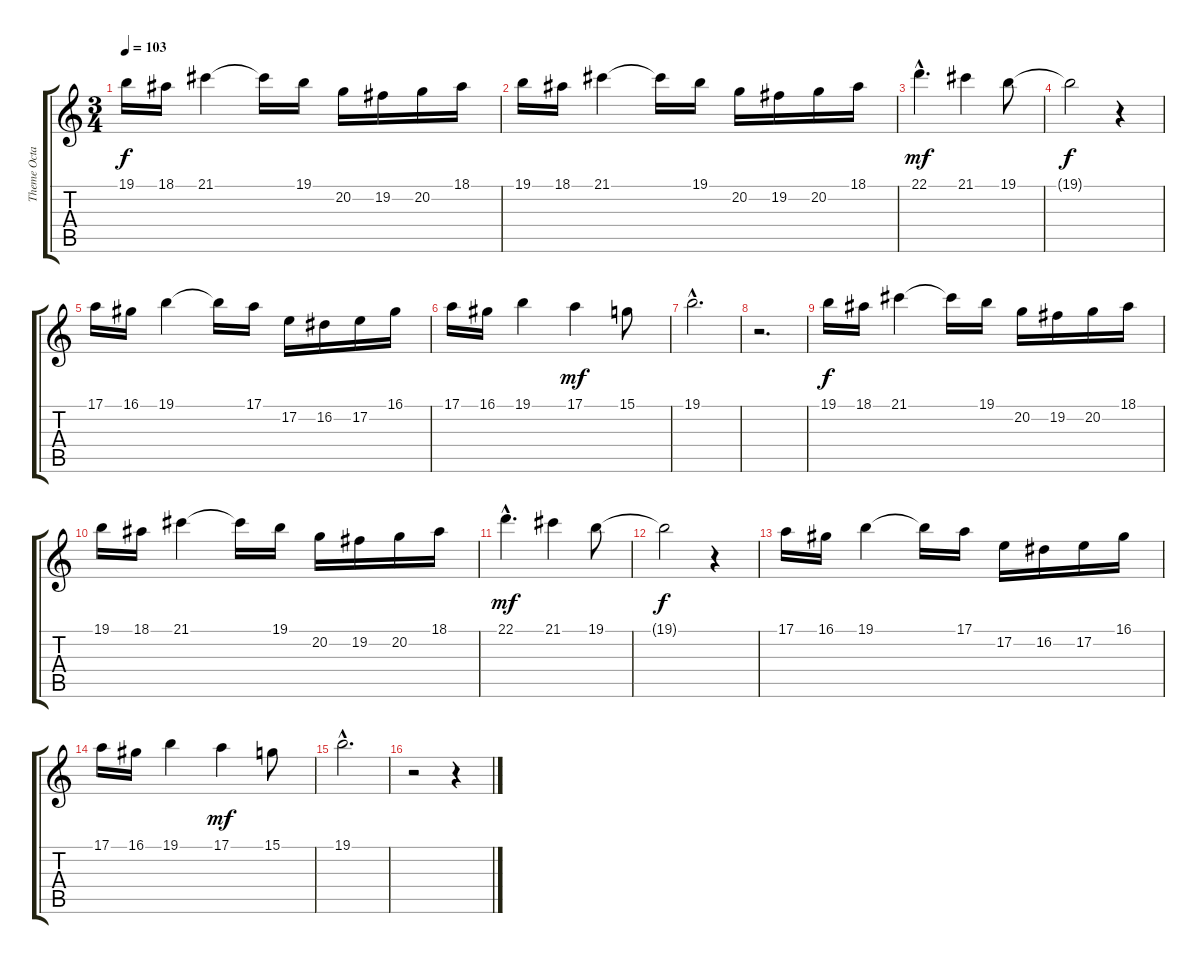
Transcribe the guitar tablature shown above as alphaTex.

\track ("Theme Octave" "Theme Octa") {instrument accordion}
\staff {score tabs}
\tuning (E4 B3 G3 D3 A2 E2) {hide}
\ts (3 4)
\tempo 103
\clef g2
\ks c
19.1.16{dy f} 18.1.16 21.1.4 21.1{t}.16 19.1.16 20.2.16 19.2.16 20.2.16 18.1.16 |
19.1.16 18.1.16 21.1.4 21.1{t}.16 19.1.16 20.2.16 19.2.16 20.2.16 18.1.16 |
22.1{hac}.4{d dy mf} 21.1.4 19.1.8 |
19.1{t}.2{dy f} r.4 |
17.1.16 16.1.16 19.1.4 19.1{t}.16 17.1.16 17.2.16 16.2.16 17.2.16 16.1.16 |
17.1.16 16.1.16 19.1.4 17.1.4{dy mf} 15.1.8 |
19.1{hac}.2{d} |
r.2{d} |
19.1.16{dy f volume 11} 18.1.16 21.1.4{volume 11} 21.1{t}.16 19.1.16{volume 10} 20.2.16{volume 10} 19.2.16{volume 10} 20.2.16{volume 10} 18.1.16{volume 10} |
19.1.16{volume 10} 18.1.16{volume 10} 21.1.4{volume 10} 21.1{t}.16 19.1.16{volume 9} 20.2.16{volume 9} 19.2.16{volume 9} 20.2.16{volume 9} 18.1.16{volume 9} |
22.1{hac}.4{d dy mf volume 8} 21.1.4{volume 8} 19.1.8{volume 7} |
19.1{t}.2{dy f} r.4 |
17.1.16{volume 6} 16.1.16 19.1.4{volume 6} 19.1{t}.16 17.1.16{volume 5} 17.2.16{volume 5} 16.2.16{volume 5} 17.2.16{volume 4} 16.1.16{volume 4} |
17.1.16{volume 4} 16.1.16{volume 4} 19.1.4{volume 4} 17.1.4{dy mf volume 4} 15.1.8{volume 3} |
19.1{hac}.2{d volume 3} |
r.2 r.4
